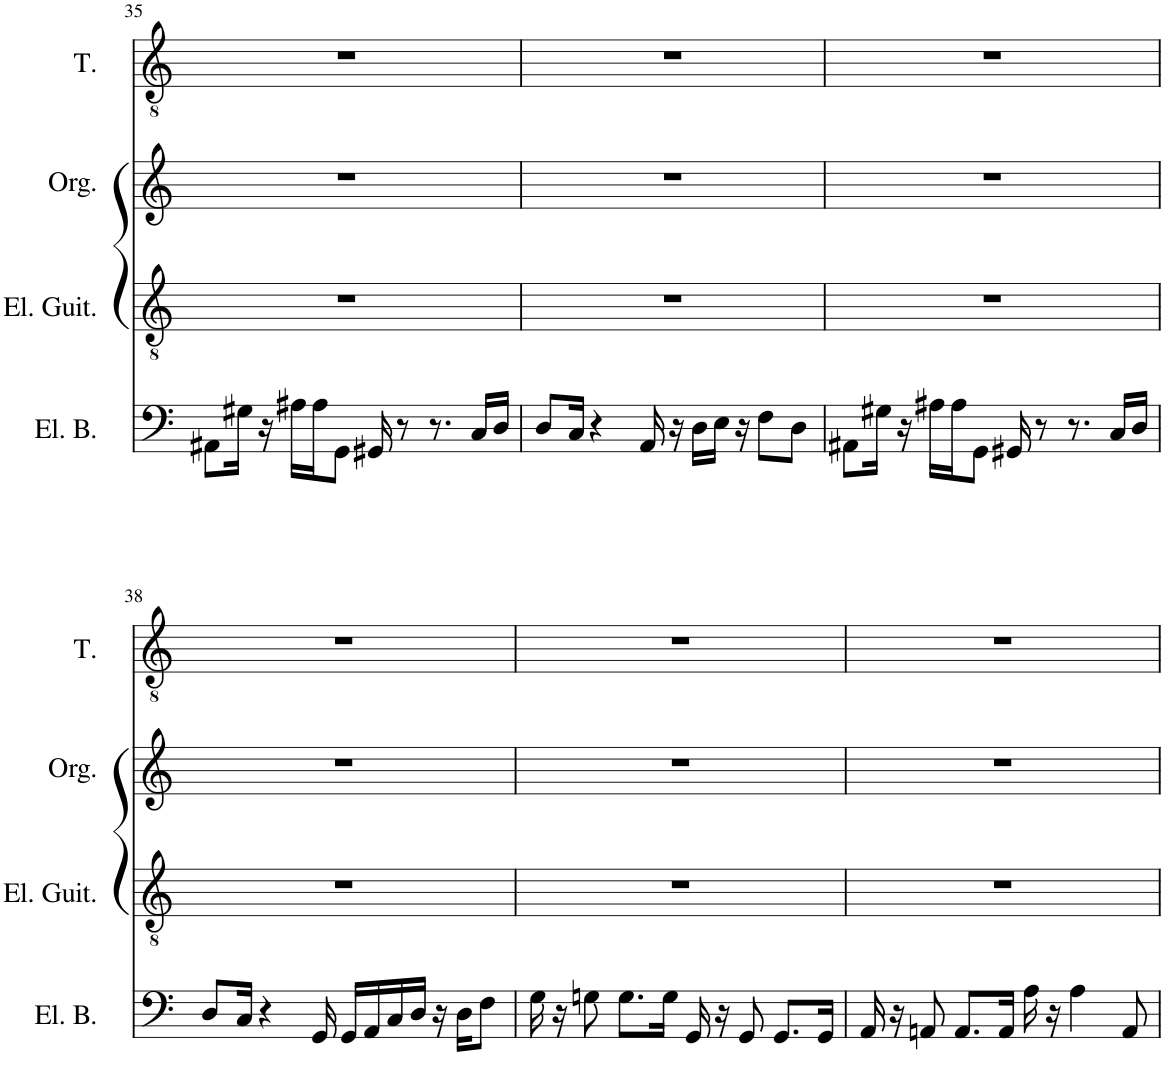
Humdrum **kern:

**kern	**kern	**kern	**kern
*part4	*part3	*part2	*part1
*staff4	*staff3	*staff2	*staff1
*I"Electric Bass	*I"Electric Guitar	*I"Organ	*I"Tenor
*I'El. B.	*I'El. Guit.	*I'Org.	*I'T.
!!LO:PB:g=z
*clefF4	*clefGv2	*clefG2	*clefGv2
*Trd7c12	*	*	*
*k[]	*k[]	*k[]	*k[]
*M4/4	*M4/4	*M4/4	*M4/4
=35	=35	=35	=35
8AA#X\L	1r	1r	1r
16G#X\Jk	.	.	.
16r	.	.	.
16A#X\LL	.	.	.
16A#\J	.	.	.
8GG\J	.	.	.
16GG#X/	.	.	.
8r	.	.	.
8.r	.	.	.
16C/LL	.	.	.
16D/JJ	.	.	.
=36	=36	=36	=36
8D/L	1r	1r	1r
16C/Jk	.	.	.
4r	.	.	.
16AA/	.	.	.
16r	.	.	.
16D\LL	.	.	.
16E\JJ	.	.	.
16r	.	.	.
8F\L	.	.	.
8D\J	.	.	.
=37	=37	=37	=37
8AA#X\L	1r	1r	1r
16G#X\Jk	.	.	.
16r	.	.	.
16A#X\LL	.	.	.
16A#\J	.	.	.
8GG\J	.	.	.
16GG#X/	.	.	.
8r	.	.	.
8.r	.	.	.
16C/LL	.	.	.
16D/JJ	.	.	.
!!LO:LB:g=z
=38	=38	=38	=38
8D/L	1r	1r	1r
16C/Jk	.	.	.
4r	.	.	.
16GG/	.	.	.
16GG/LL	.	.	.
16AA/	.	.	.
16C/	.	.	.
16D/JJ	.	.	.
16r	.	.	.
16D\KL	.	.	.
8F\J	.	.	.
=39	=39	=39	=39
16G\	1r	1r	1r
16r	.	.	.
8Gn\	.	.	.
8.G\L	.	.	.
16G\Jk	.	.	.
16GG/	.	.	.
16r	.	.	.
8GG/	.	.	.
8.GG/L	.	.	.
16GG/Jk	.	.	.
=40	=40	=40	=40
16AA/	1r	1r	1r
16r	.	.	.
8AAn/	.	.	.
8.AA/L	.	.	.
16AA/Jk	.	.	.
16A\	.	.	.
16r	.	.	.
4A\	.	.	.
8AA/	.	.	.
=	=	=	=
*-	*-	*-	*-
